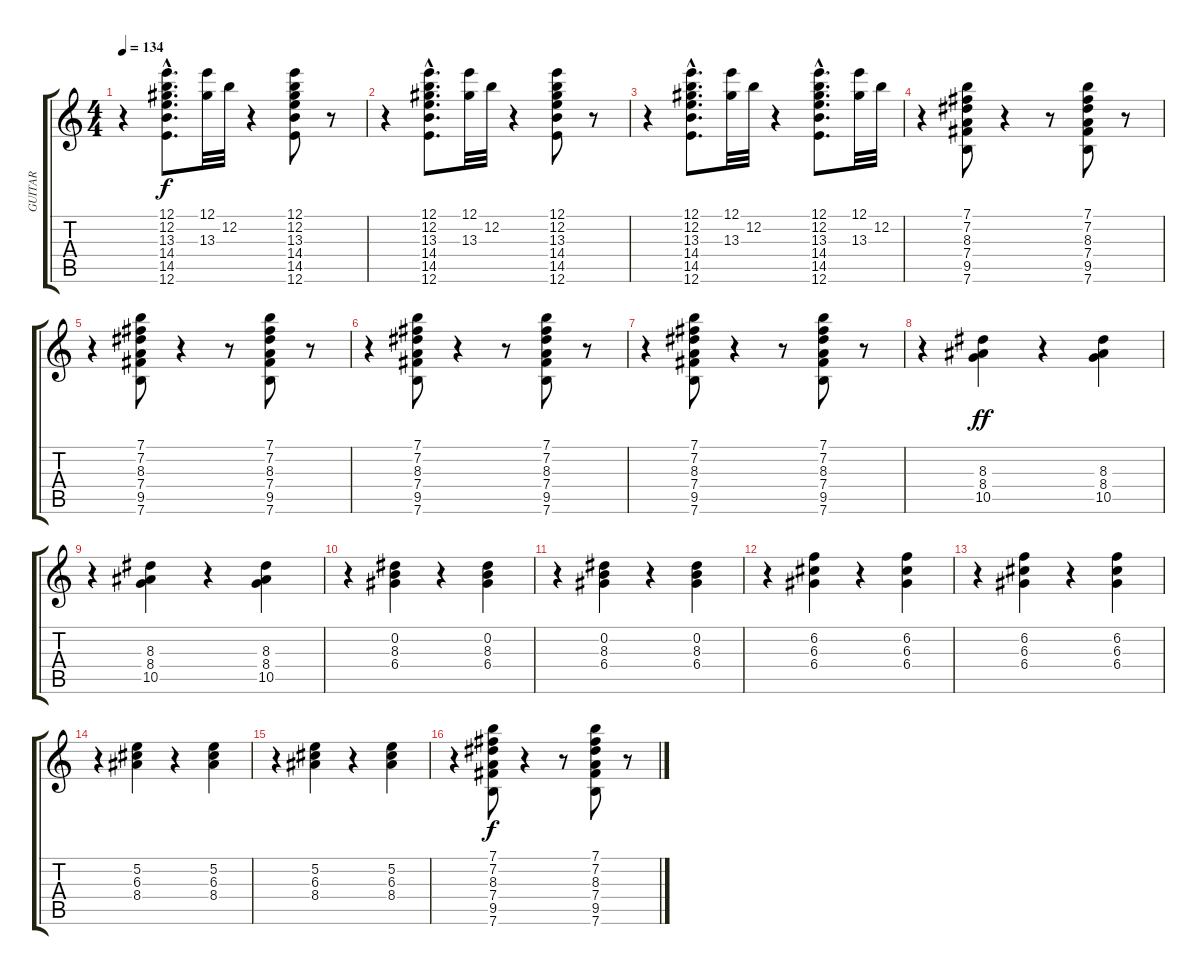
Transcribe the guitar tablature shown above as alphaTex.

\track ("GUITAR" "GUITAR") {instrument overdrivenguitar}
\staff {score tabs}
\tuning (E4 B3 G3 D3 A2 E2) {hide}
\ts (4 4)
\tempo 134
\clef g2
\ks c
r.4{dy f} (12.1{hac} 12.2{hac} 13.3{hac} 14.4{hac} 14.5{hac} 12.6{hac}).8{d} (12.1 13.3).32 12.2.32 r.4 (12.1 12.2 13.3 14.4 14.5 12.6).8 r.8 |
r.4 (12.1{hac} 12.2{hac} 13.3{hac} 14.4{hac} 14.5{hac} 12.6{hac}).8{d} (12.1 13.3).32 12.2.32 r.4 (12.1 12.2 13.3 14.4 14.5 12.6).8 r.8 |
r.4 (12.1{hac} 12.2{hac} 13.3{hac} 14.4{hac} 14.5{hac} 12.6{hac}).8{d} (12.1 13.3).32 12.2.32 r.4 (12.1{hac} 12.2{hac} 13.3{hac} 14.4{hac} 14.5{hac} 12.6{hac}).8{d} (12.1 13.3).32 12.2.32 |
r.4 (7.1 7.2 8.3 7.4 9.5 7.6).8 r.4 r.8 (7.1 7.2 8.3 7.4 9.5 7.6).8 r.8 |
r.4 (7.1 7.2 8.3 7.4 9.5 7.6).8 r.4 r.8 (7.1 7.2 8.3 7.4 9.5 7.6).8 r.8 |
r.4 (7.1 7.2 8.3 7.4 9.5 7.6).8 r.4 r.8 (7.1 7.2 8.3 7.4 9.5 7.6).8 r.8 |
r.4 (7.1 7.2 8.3 7.4 9.5 7.6).8 r.4 r.8 (7.1 7.2 8.3 7.4 9.5 7.6).8 r.8 |
r.4 (8.3 8.4 10.5).4{dy ff} r.4 (8.3 8.4 10.5).4 |
r.4 (8.3 8.4 10.5).4 r.4 (8.3 8.4 10.5).4 |
r.4 (0.2 8.3 6.4).4 r.4 (0.2 8.3 6.4).4 |
r.4 (0.2 8.3 6.4).4 r.4 (0.2 8.3 6.4).4 |
r.4 (6.2 6.3 6.4).4 r.4 (6.2 6.3 6.4).4 |
r.4 (6.2 6.3 6.4).4 r.4 (6.2 6.3 6.4).4 |
r.4 (5.2 6.3 8.4).4 r.4 (5.2 6.3 8.4).4 |
r.4 (5.2 6.3 8.4).4 r.4 (5.2 6.3 8.4).4 |
r.4 (7.1 7.2 8.3 7.4 9.5 7.6).8{dy f} r.4 r.8 (7.1 7.2 8.3 7.4 9.5 7.6).8 r.8
